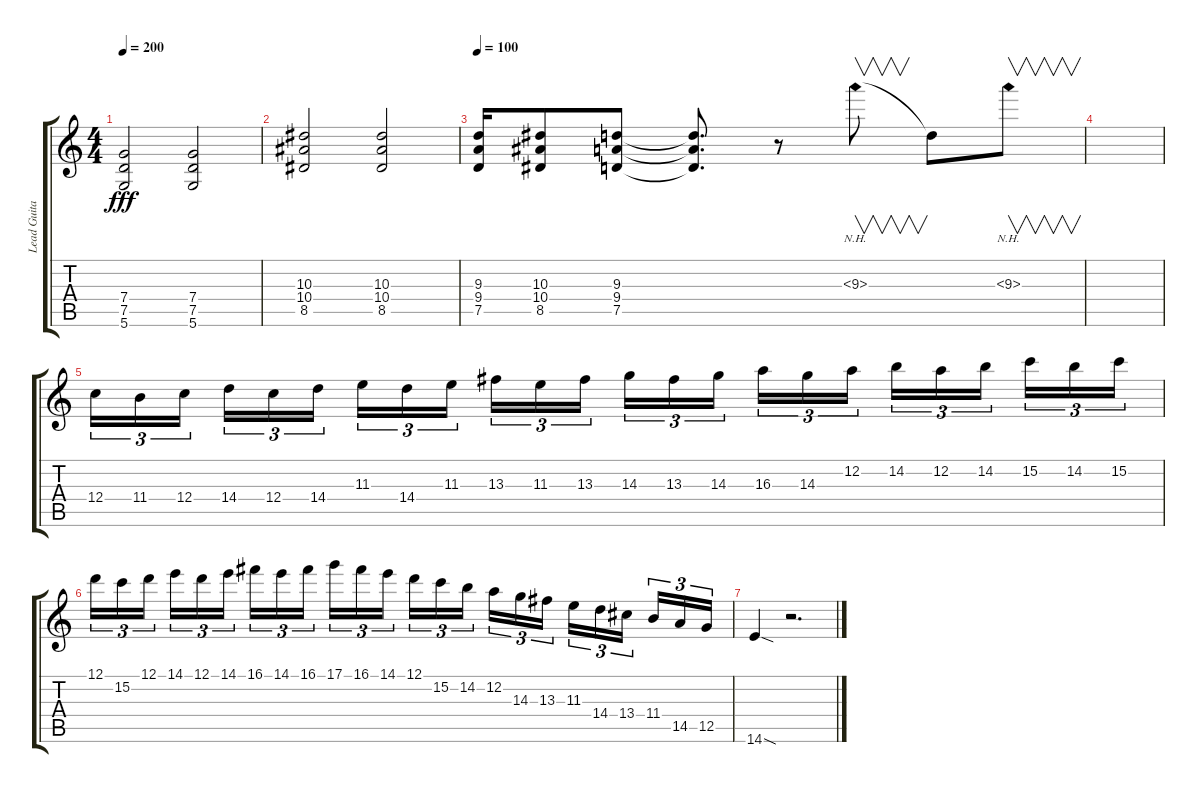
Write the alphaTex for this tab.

\track ("Lead Guitar" "Lead Guita") {instrument distortionguitar}
\staff {score tabs}
\tuning (D4 A3 F3 C3 G2 D2) {hide}
\ts (4 4)
\tempo 200
\clef g2
\ks c
(7.4 7.5 5.6).2{dy fff} (7.4 7.5 5.6).2 |
(10.3 10.4 8.5).2 (10.3 10.4 8.5).2 |
\tempo 100
(9.3 9.4 7.5).16 (10.3 10.4 8.5).8 (9.3 9.4 7.5).8 (9.3{t} 9.4{t} 7.5{t}).8{d} r.8 9.3{nh}.8{v} 9.3{t}.8 9.3{nh}.8{v} |
|
12.4.16{tu (3 2)} 11.4.16{tu (3 2)} 12.4.16{tu (3 2) beam splitsecondary} 14.4.16{tu (3 2)} 12.4.16{tu (3 2)} 14.4.16{tu (3 2)} 11.3.16{tu (3 2)} 14.4.16{tu (3 2)} 11.3.16{tu (3 2) beam splitsecondary} 13.3.16{tu (3 2)} 11.3.16{tu (3 2)} 13.3.16{tu (3 2)} 14.3.16{tu (3 2)} 13.3.16{tu (3 2)} 14.3.16{tu (3 2) beam splitsecondary} 16.3.16{tu (3 2)} 14.3.16{tu (3 2)} 12.2.16{tu (3 2)} 14.2.16{tu (3 2)} 12.2.16{tu (3 2)} 14.2.16{tu (3 2) beam splitsecondary} 15.2.16{tu (3 2)} 14.2.16{tu (3 2)} 15.2.16{tu (3 2)} |
12.1.16{tu (3 2)} 15.2.16{tu (3 2)} 12.1.16{tu (3 2) beam splitsecondary} 14.1.16{tu (3 2)} 12.1.16{tu (3 2)} 14.1.16{tu (3 2)} 16.1.16{tu (3 2)} 14.1.16{tu (3 2)} 16.1.16{tu (3 2) beam splitsecondary} 17.1.16{tu (3 2)} 16.1.16{tu (3 2)} 14.1.16{tu (3 2)} 12.1.16{tu (3 2)} 15.2.16{tu (3 2)} 14.2.16{tu (3 2) beam splitsecondary} 12.2.16{tu (3 2)} 14.3.16{tu (3 2)} 13.3.16{tu (3 2)} 11.3.16{tu (3 2)} 14.4.16{tu (3 2)} 13.4.16{tu (3 2) beam splitsecondary} 11.4.16{tu (3 2)} 14.5.16{tu (3 2)} 12.5.16{tu (3 2)} |
14.6{sod}.4 r.2{d}
